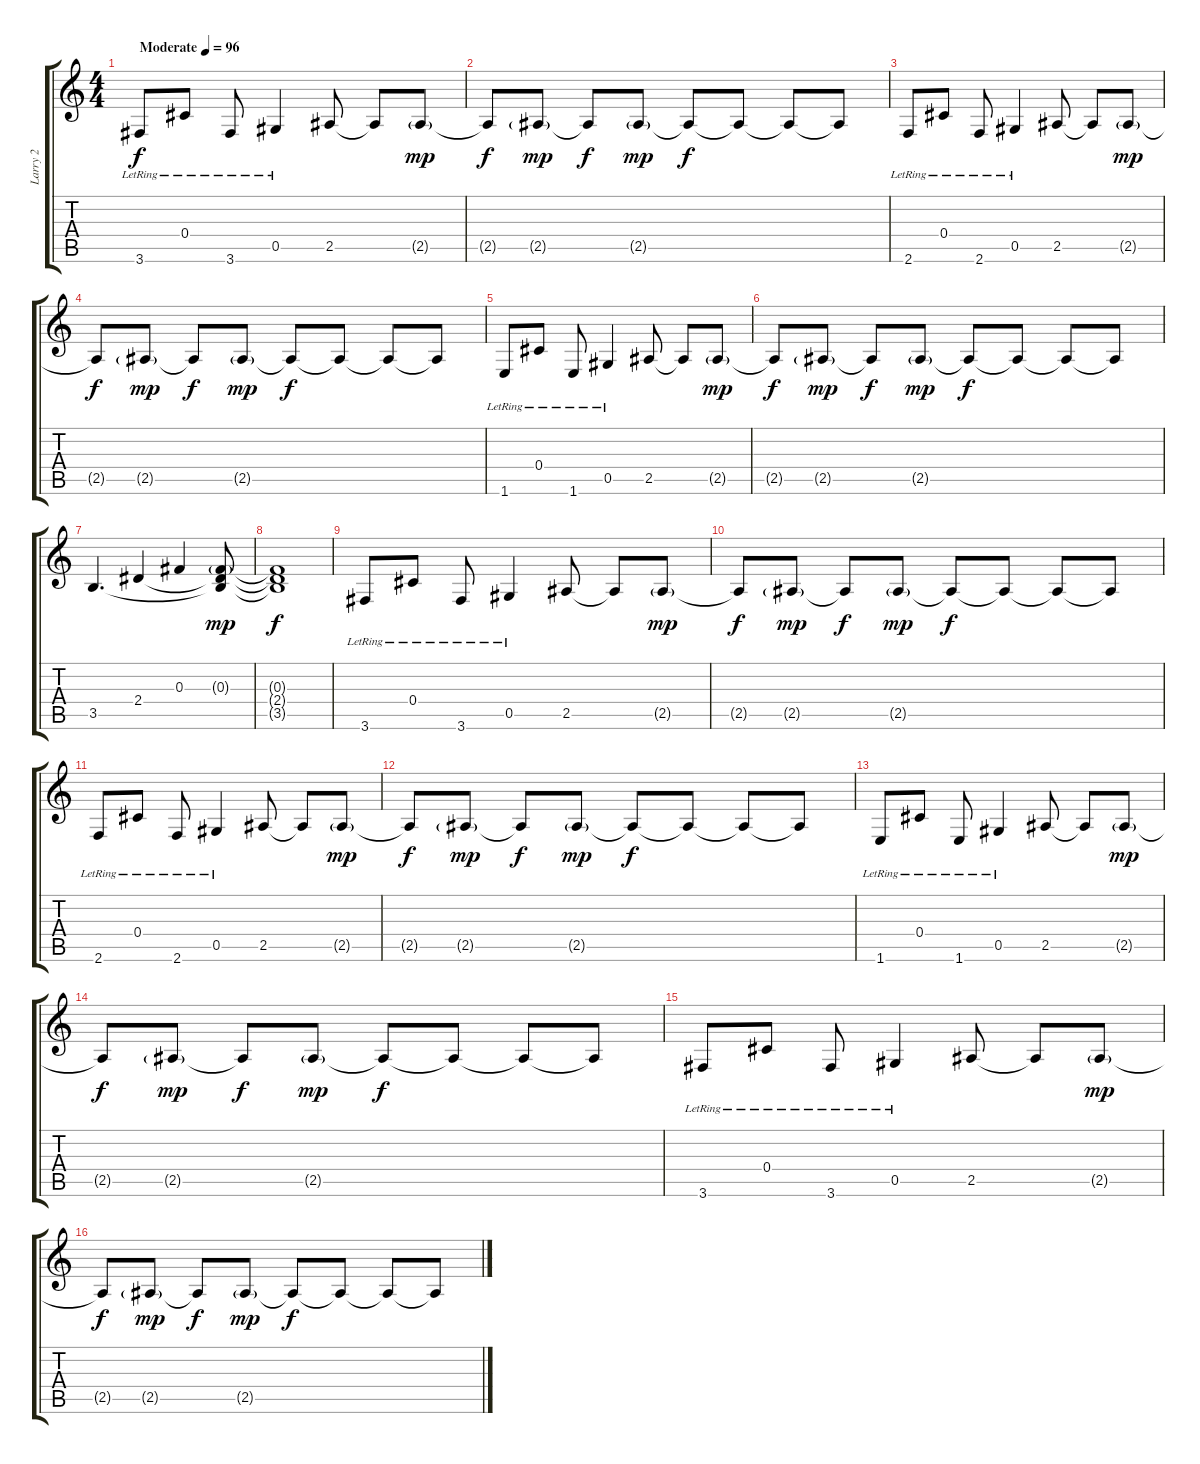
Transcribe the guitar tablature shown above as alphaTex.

\track ("Larry 2" "Larry 2") {instrument electricguitarjazz}
\staff {score tabs}
\tuning (Eb4 Bb3 Gb3 Db3 Ab2 Eb2) {hide}
\ts (4 4)
\tempo (96 "Moderate")
\clef g2
\ks c
3.6{lr}.8{dy f instrument electricguitarjazz} 0.4{lr}.8 3.6{lr}.8 0.5{lr}.4 2.5.8 2.5{t}.8 2.5{g}.8{dy mp} |
2.5{t}.8{dy f} 2.5{g}.8{dy mp} 2.5{t}.8{dy f} 2.5{g}.8{dy mp} 2.5{t}.8{dy f} 2.5{t}.8 2.5{t}.8 2.5{t}.8 |
2.6{lr}.8 0.4{lr}.8 2.6{lr}.8 0.5{lr}.4 2.5.8 2.5{t}.8 2.5{g}.8{dy mp} |
2.5{t}.8{dy f} 2.5{g}.8{dy mp} 2.5{t}.8{dy f} 2.5{g}.8{dy mp} 2.5{t}.8{dy f} 2.5{t}.8 2.5{t}.8 2.5{t}.8 |
1.6{lr}.8 0.4{lr}.8 1.6{lr}.8 0.5{lr}.4 2.5.8 2.5{t}.8 2.5{g}.8{dy mp} |
2.5{t}.8{dy f} 2.5{g}.8{dy mp} 2.5{t}.8{dy f} 2.5{g}.8{dy mp} 2.5{t}.8{dy f} 2.5{t}.8 2.5{t}.8 2.5{t}.8 |
3.5.4{d} 2.4.4 0.3.4 (0.3{g} 2.4{t} 3.5{t}).8{dy mp} |
(0.3{t} 2.4{t} 3.5{t}).1{dy f} |
3.6{lr}.8 0.4{lr}.8 3.6{lr}.8 0.5{lr}.4 2.5.8 2.5{t}.8 2.5{g}.8{dy mp} |
2.5{t}.8{dy f} 2.5{g}.8{dy mp} 2.5{t}.8{dy f} 2.5{g}.8{dy mp} 2.5{t}.8{dy f} 2.5{t}.8 2.5{t}.8 2.5{t}.8 |
2.6{lr}.8 0.4{lr}.8 2.6{lr}.8 0.5{lr}.4 2.5.8 2.5{t}.8 2.5{g}.8{dy mp} |
2.5{t}.8{dy f} 2.5{g}.8{dy mp} 2.5{t}.8{dy f} 2.5{g}.8{dy mp} 2.5{t}.8{dy f} 2.5{t}.8 2.5{t}.8 2.5{t}.8 |
1.6{lr}.8 0.4{lr}.8 1.6{lr}.8 0.5{lr}.4 2.5.8 2.5{t}.8 2.5{g}.8{dy mp} |
2.5{t}.8{dy f} 2.5{g}.8{dy mp} 2.5{t}.8{dy f} 2.5{g}.8{dy mp} 2.5{t}.8{dy f} 2.5{t}.8 2.5{t}.8 2.5{t}.8 |
3.6{lr}.8 0.4{lr}.8 3.6{lr}.8 0.5{lr}.4 2.5.8 2.5{t}.8 2.5{g}.8{dy mp} |
2.5{t}.8{dy f} 2.5{g}.8{dy mp} 2.5{t}.8{dy f} 2.5{g}.8{dy mp} 2.5{t}.8{dy f} 2.5{t}.8 2.5{t}.8 2.5{t}.8
